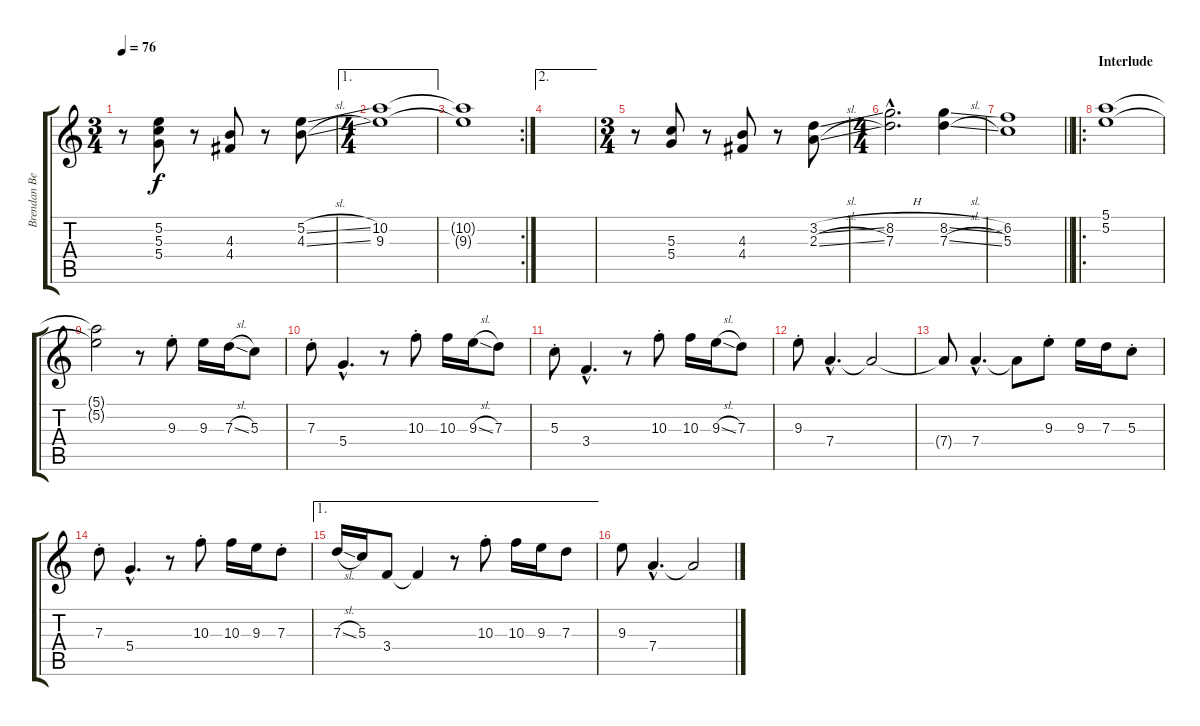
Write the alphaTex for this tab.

\track ("Brendan Benson" "Brendan Be") {instrument distortionguitar}
\staff {score tabs}
\tuning (E4 B3 G3 D3 A2 E2) {hide}
\ts (3 4)
\tempo 76
\clef g2
\ks c
r.8{dy f} (5.2 5.3 5.4).8 r.8 (4.3 4.4).8 r.8 (5.2{sl} 4.3{sl}).8 |
\ae 1
\ts (4 4)
(10.2 9.3).1 |
\rc 2
(10.2{t} 9.3{t}).1 |
\ae 2
|
\ts (3 4)
r.8 (5.3 5.4).8 r.8 (4.3 4.4).8 r.8 (3.2{sl} 2.3{sl}).8 |
\ts (4 4)
(8.2{h hac} 7.3{hac}).2{d} (8.2{sl} 7.3{sl}).4 |
\barLineRight lightlight
(6.2 5.3).1 |
\ro
\section ("" "Interlude")
(5.1 5.2).1 |
(5.1{t} 5.2{t}).2 r.8 9.3{st}.8 9.3.16 7.3{sl}.16 5.3.8 |
7.3{st}.8 5.4{hac}.4{d} r.8 10.3{st}.8 10.3.16 9.3{sl}.16 7.3.8 |
5.3{st}.8 3.4{hac}.4{d} r.8 10.3{st}.8 10.3.16 9.3{sl}.16 7.3.8 |
9.3{st}.8 7.4{hac}.4{d} 7.4{t}.2 |
7.4{t}.8 7.4{hac}.4{d} 7.4{t}.8 9.3{st}.8 9.3.16 7.3.16 5.3{st}.8 |
7.3{st}.8 5.4{hac}.4{d} r.8 10.3{st}.8 10.3.16 9.3.16 7.3{st}.8 |
\ae 1
7.3{sl}.16 5.3.16 3.4.8 3.4{t}.4 r.8 10.3{st}.8 10.3.16 9.3.16 7.3.8 |
9.3.8 7.4{hac}.4{d} 7.4{t}.2
